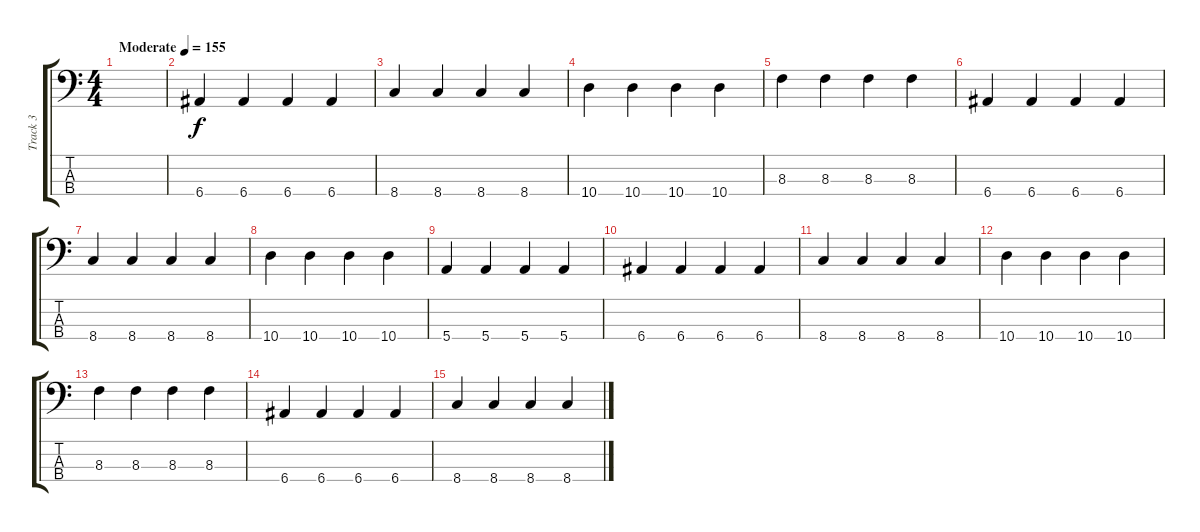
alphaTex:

\track ("Track 3" "Track 3") {instrument electricbassfinger}
\staff {score tabs}
\tuning (G2 D2 A1 E1) {hide}
\ts (4 4)
\tempo (155 "Moderate")
\clef f4
\ks c
|
6.4.4 6.4.4 6.4.4 6.4.4 |
8.4.4 8.4.4 8.4.4 8.4.4 |
10.4.4 10.4.4 10.4.4 10.4.4 |
8.3.4 8.3.4 8.3.4 8.3.4 |
6.4.4 6.4.4 6.4.4 6.4.4 |
8.4.4 8.4.4 8.4.4 8.4.4 |
10.4.4 10.4.4 10.4.4 10.4.4 |
5.4.4 5.4.4 5.4.4 5.4.4 |
6.4.4 6.4.4 6.4.4 6.4.4 |
8.4.4 8.4.4 8.4.4 8.4.4 |
10.4.4 10.4.4 10.4.4 10.4.4 |
8.3.4 8.3.4 8.3.4 8.3.4 |
6.4.4 6.4.4 6.4.4 6.4.4 |
8.4.4 8.4.4 8.4.4 8.4.4
